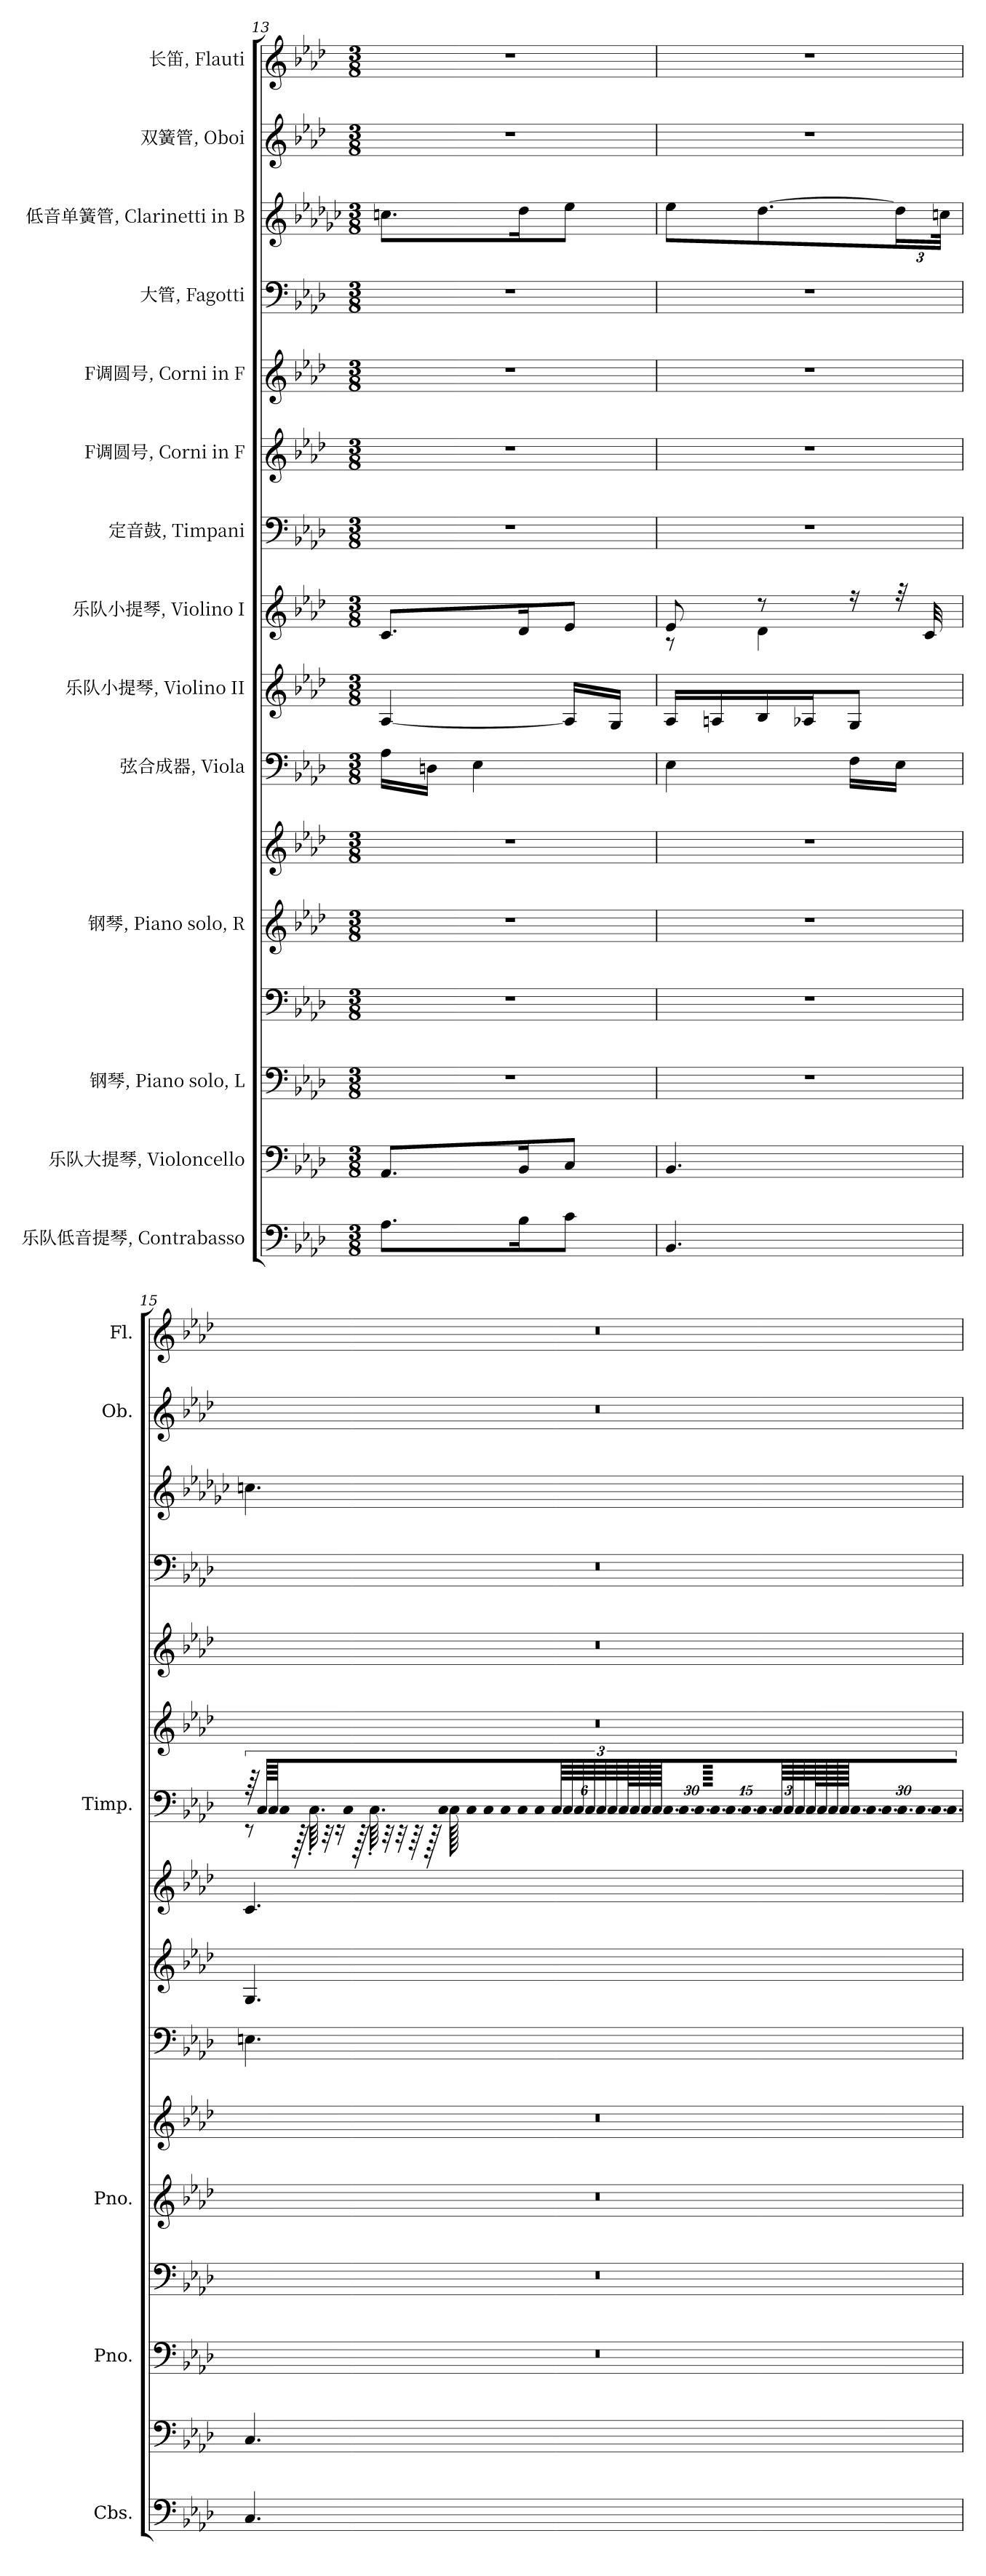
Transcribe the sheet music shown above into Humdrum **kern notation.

**kern	**kern	**kern	**kern	**kern	**kern	**kern	**kern	**kern	**kern	**kern	**kern	**kern	**kern	**kern	**kern
*part14	*part13	*part12	*part12	*part11	*part11	*part10	*part9	*part8	*part7	*part6	*part5	*part4	*part3	*part2	*part1
*staff16	*staff15	*staff14	*staff13	*staff12	*staff11	*staff10	*staff9	*staff8	*staff7	*staff6	*staff5	*staff4	*staff3	*staff2	*staff1
*I"乐队低音提琴, Contrabasso	*I"乐队大提琴, Violoncello	*I"钢琴, Piano solo, L	*	*I"钢琴, Piano solo, R	*	*I"弦合成器, Viola	*I"乐队小提琴, Violino II	*I"乐队小提琴, Violino I	*I"定音鼓, Timpani	*I"F调圆号, Corni in F	*I"F调圆号, Corni in F	*I"大管, Fagotti	*I"低音单簧管, Clarinetti in B	*I"双簧管, Oboi	*I"长笛, Flauti
*I'Cbs.	*	*I'Pno.	*	*I'Pno.	*	*	*	*	*I'Timp.	*	*	*	*	*I'Ob.	*I'Fl.
*clefF4	*clefF4	*clefF4	*clefF4	*clefG2	*clefG2	*clefF4	*clefG2	*clefG2	*clefF4	*clefG2	*clefG2	*clefF4	*clefG2	*clefG2	*clefG2
*ITrd7c12	*	*	*	*	*	*	*	*	*	*ITrd4c7	*ITrd4c7	*	*ITrd8c14	*	*
*k[b-e-a-d-]	*k[b-e-a-d-]	*k[b-e-a-d-]	*k[b-e-a-d-]	*k[b-e-a-d-]	*k[b-e-a-d-]	*k[b-e-a-d-]	*k[b-e-a-d-]	*k[b-e-a-d-]	*k[b-e-a-d-]	*k[b-e-a-d-g-]	*k[b-e-a-d-g-]	*k[b-e-a-d-]	*k[b-e-a-d-g-c-]	*k[b-e-a-d-]	*k[b-e-a-d-]
*M3/8	*M3/8	*M3/8	*M3/8	*M3/8	*M3/8	*M3/8	*M3/8	*M3/8	*M3/8	*M3/8	*M3/8	*M3/8	*M3/8	*M3/8	*M3/8
*MM25	*MM25	*MM25	*MM25	*MM25	*MM25	*MM25	*MM25	*MM25	*MM25	*MM25	*MM25	*MM25	*MM25	*MM25	*MM25
=13	=13	=13	=13	=13	=13	=13	=13	=13	=13	=13	=13	=13	=13	=13	=13
8.AA-\L	8.AA-/L	4.r	4.r	4.r	4.r	16A-\LL	[4A-/	8.c/L	4.r	4.r	4.r	4.r	8.cn\L	4.r	4.r
.	.	.	.	.	.	16Dn\JJ	.	.	.	.	.	.	.	.	.
.	.	.	.	.	.	4E-\	.	.	.	.	.	.	.	.	.
16BB-\K	16BB-/K	.	.	.	.	.	.	16d-/K	.	.	.	.	16d-\K	.	.
8C\J	8C/J	.	.	.	.	.	16A-/LL]	8e-/J	.	.	.	.	8e-\J	.	.
.	.	.	.	.	.	.	16G/JJ	.	.	.	.	.	.	.	.
=14	=14	=14	=14	=14	=14	=14	=14	=14	=14	=14	=14	=14	=14	=14	=14
*	*	*	*	*	*	*	*	*	*	*	*	*	*	*	*MM25
*	*	*	*	*	*	*	*	*^	*	*	*	*	*	*	*
4.BBB-/	4.BB-/	4.r	4.r	4.r	4.r	4E-\	16A-/LL	8e-/	8r	4.r	4.r	4.r	4.r	8e-\L	4.r	4.r
.	.	.	.	.	.	.	16An/	.	.	.	.	.	.	.	.	.
.	.	.	.	.	.	.	16B-/	8r	4d-\	.	.	.	.	[8.d-\	.	.
.	.	.	.	.	.	.	16A-X/J	.	.	.	.	.	.	.	.	.
.	.	.	.	.	.	16F\LL	8G/J	16r	.	.	.	.	.	.	.	.
*	*	*	*	*	*	*	*	*	*	*	*	*	*	*Xbrackettup	*	*
.	.	.	.	.	.	16E-\JJ	.	32r	.	.	.	.	.	24d-\L]	.	.
.	.	.	.	.	.	.	.	32c/	.	.	.	.	.	.	.	.
.	.	.	.	.	.	.	.	.	.	.	.	.	.	48cn\JJk	.	.
*	*	*	*	*	*	*	*	*v	*v	*	*	*	*	*	*	*
!!LO:PB:g=z
=15	=15	=15	=15	=15	=15	=15	=15	=15	=15	=15	=15	=15	=15	=15	=15
*	*	*	*	*	*	*	*	*	*	*	*	*	*	*	*MM23
*	*	*	*	*	*	*	*	*	*^	*	*	*	*	*	*
4.CC/	4.C/	4.r	4.r	4.r	4.r	4.En\	4.G/	4.c/	96r	8r	4.r	4.r	4.r	4.cn\	4.r	4.r
.	.	.	.	.	.	.	.	.	96C/LLLL	.	.	.	.	.	.	.
.	.	.	.	.	.	.	.	.	96C/	.	.	.	.	.	.	.
.	.	.	.	.	.	.	.	.	128C/L	.	.	.	.	.	.	.
.	.	.	.	.	.	.	.	.	128C/	.	.	.	.	.	.	.
.	.	.	.	.	.	.	.	.	128C/	.	.	.	.	.	.	.
.	.	.	.	.	.	.	.	.	128C/	.	.	.	.	.	.	.
.	.	.	.	.	.	.	.	.	128C/	.	.	.	.	.	.	.
.	.	.	.	.	.	.	.	.	128C/	.	.	.	.	.	.	.
.	.	.	.	.	.	.	.	.	128C/	.	.	.	.	.	.	.
.	.	.	.	.	.	.	.	.	128C/J	.	.	.	.	.	.	.
*	*	*	*	*	*	*	*	*	*Xbrackettup	*	*	*	*	*	*	*
.	.	.	.	.	.	.	.	.	96C/	.	.	.	.	.	.	.
.	.	.	.	.	.	.	.	.	96C/	.	.	.	.	.	.	.
.	.	.	.	.	.	.	.	.	96C/	.	.	.	.	.	.	.
.	.	.	.	.	.	.	.	.	96C/	128r	.	.	.	.	.	.
.	.	.	.	.	.	.	.	.	.	64.C'\	.	.	.	.	.	.
.	.	.	.	.	.	.	.	.	96C/	.	.	.	.	.	.	.
.	.	.	.	.	.	.	.	.	96C/	.	.	.	.	.	.	.
.	.	.	.	.	.	.	.	.	128C/L	32r	.	.	.	.	.	.
.	.	.	.	.	.	.	.	.	128C/	.	.	.	.	.	.	.
.	.	.	.	.	.	.	.	.	128C/	.	.	.	.	.	.	.
.	.	.	.	.	.	.	.	.	128C/	.	.	.	.	.	.	.
!	!	!	!	!	!	!	!	!	!LO:N:vis=256.	!	!	!	!	!	!	!
.	.	.	.	.	.	.	.	.	1920%17C/	16r	.	.	.	.	.	.
!	!	!	!	!	!	!	!	!	!LO:N:vis=256.	!	!	!	!	!	!	!
.	.	.	.	.	.	.	.	.	1920%17C/	.	.	.	.	.	.	.
!	!	!	!	!	!	!	!	!	!LO:N:vis=256.	!	!	!	!	!	!	!
.	.	.	.	.	.	.	.	.	1920%17C/	.	.	.	.	.	.	.
!	!	!	!	!	!	!	!	!	!LO:N:vis=256.	!	!	!	!	!	!	!
.	.	.	.	.	.	.	.	.	1920%17C/	.	.	.	.	.	.	.
.	.	.	.	.	.	.	.	.	1920ryy	.	.	.	.	.	.	.
!	!	!	!	!	!	!	!	!	!LO:N:vis=256.	!	!	!	!	!	!	!
.	.	.	.	.	.	.	.	.	1920%17C/	.	.	.	.	.	.	.
!	!	!	!	!	!	!	!	!	!LO:N:vis=256.	!	!	!	!	!	!	!
.	.	.	.	.	.	.	.	.	1920%17C/	.	.	.	.	.	.	.
!	!	!	!	!	!	!	!	!	!LO:N:vis=256.	!	!	!	!	!	!	!
.	.	.	.	.	.	.	.	.	1920%17C/J	.	.	.	.	.	.	.
.	.	.	.	.	.	.	.	.	96C/	128r	.	.	.	.	.	.
.	.	.	.	.	.	.	.	.	.	64.C'\	.	.	.	.	.	.
.	.	.	.	.	.	.	.	.	96C/	.	.	.	.	.	.	.
.	.	.	.	.	.	.	.	.	96C/	.	.	.	.	.	.	.
.	.	.	.	.	.	.	.	.	128C/L	32r	.	.	.	.	.	.
.	.	.	.	.	.	.	.	.	128C/	.	.	.	.	.	.	.
.	.	.	.	.	.	.	.	.	128C/	.	.	.	.	.	.	.
.	.	.	.	.	.	.	.	.	128C/	.	.	.	.	.	.	.
!	!	!	!	!	!	!	!	!	!LO:N:vis=256.	!	!	!	!	!	!	!
.	.	.	.	.	.	.	.	.	1920%17C/	32r	.	.	.	.	.	.
!	!	!	!	!	!	!	!	!	!LO:N:vis=256.	!	!	!	!	!	!	!
.	.	.	.	.	.	.	.	.	1920%17C/	.	.	.	.	.	.	.
!	!	!	!	!	!	!	!	!	!LO:N:vis=256.	!	!	!	!	!	!	!
.	.	.	.	.	.	.	.	.	1920%17C/	.	.	.	.	.	.	.
!	!	!	!	!	!	!	!	!	!LO:N:vis=256.	!	!	!	!	!	!	!
.	.	.	.	.	.	.	.	.	1920%17C/	.	.	.	.	.	.	.
.	.	.	.	.	.	.	.	.	.	64r	.	.	.	.	.	.
.	.	.	.	.	.	.	.	.	1920ryy	.	.	.	.	.	.	.
!	!	!	!	!	!	!	!	!	!LO:N:vis=256.	!	!	!	!	!	!	!
.	.	.	.	.	.	.	.	.	1920%17C/	.	.	.	.	.	.	.
!	!	!	!	!	!	!	!	!	!LO:N:vis=256.	!	!	!	!	!	!	!
.	.	.	.	.	.	.	.	.	1920%17C/	.	.	.	.	.	.	.
.	.	.	.	.	.	.	.	.	.	128r	.	.	.	.	.	.
!	!	!	!	!	!	!	!	!	!LO:N:vis=256.	!	!	!	!	!	!	!
.	.	.	.	.	.	.	.	.	1920%17C/JJJJJ	.	.	.	.	.	.	.
.	.	.	.	.	.	.	.	.	.	128C\	.	.	.	.	.	.
*	*	*	*	*	*	*	*	*	*v	*v	*	*	*	*	*	*
=	=	=	=	=	=	=	=	=	=	=	=	=	=	=	=
*-	*-	*-	*-	*-	*-	*-	*-	*-	*-	*-	*-	*-	*-	*-	*-
